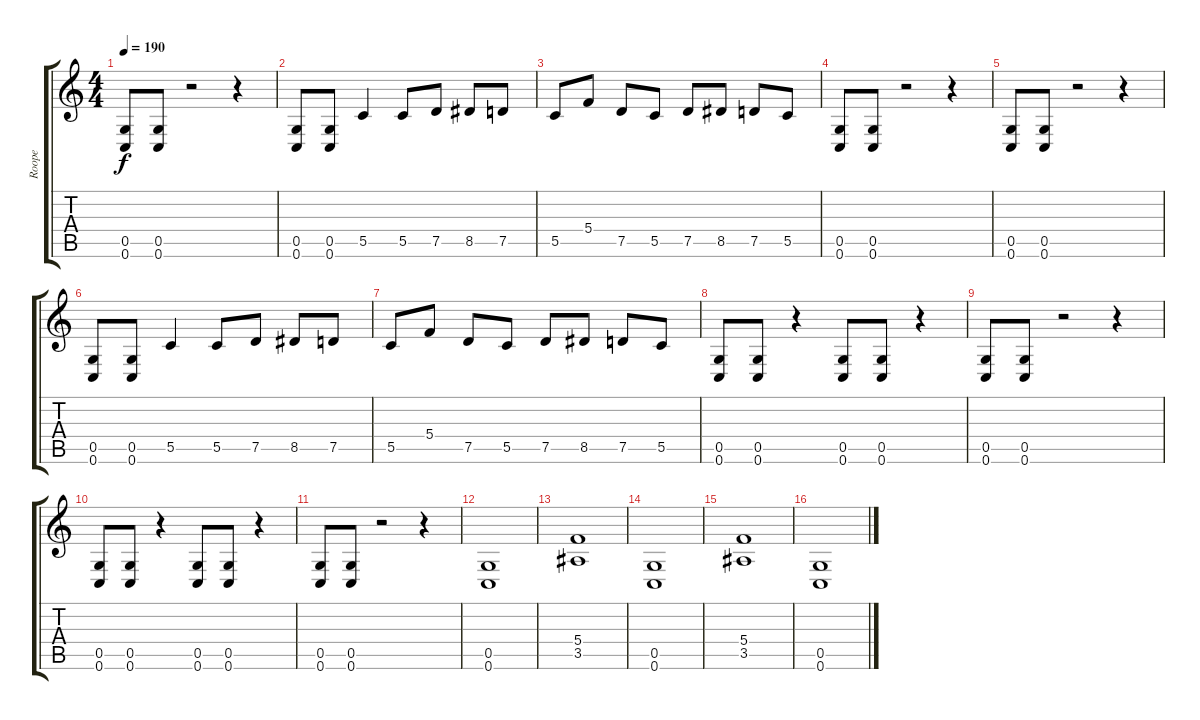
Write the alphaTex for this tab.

\track ("Roope" "Roope") {instrument overdrivenguitar}
\staff {score tabs}
\tuning (D4 A3 F3 C3 G2 C2) {hide}
\ts (4 4)
\tempo 190
\clef g2
\ks c
(0.5 0.6).8{dy f} (0.5 0.6).8 r.2 r.4 |
(0.5 0.6).8 (0.5 0.6).8 5.5.4 5.5.8 7.5.8 8.5.8 7.5.8 |
5.5.8 5.4.8 7.5.8 5.5.8 7.5.8 8.5.8 7.5.8 5.5.8 |
(0.5 0.6).8 (0.5 0.6).8 r.2 r.4 |
(0.5 0.6).8 (0.5 0.6).8 r.2 r.4 |
(0.5 0.6).8 (0.5 0.6).8 5.5.4 5.5.8 7.5.8 8.5.8 7.5.8 |
5.5.8 5.4.8 7.5.8 5.5.8 7.5.8 8.5.8 7.5.8 5.5.8 |
(0.5 0.6).8 (0.5 0.6).8 r.4 (0.5 0.6).8 (0.5 0.6).8 r.4 |
(0.5 0.6).8 (0.5 0.6).8 r.2 r.4 |
(0.5 0.6).8 (0.5 0.6).8 r.4 (0.5 0.6).8 (0.5 0.6).8 r.4 |
(0.5 0.6).8 (0.5 0.6).8 r.2 r.4 |
(0.5 0.6).1 |
(5.4 3.5).1 |
(0.5 0.6).1 |
(5.4 3.5).1 |
(0.5 0.6).1
